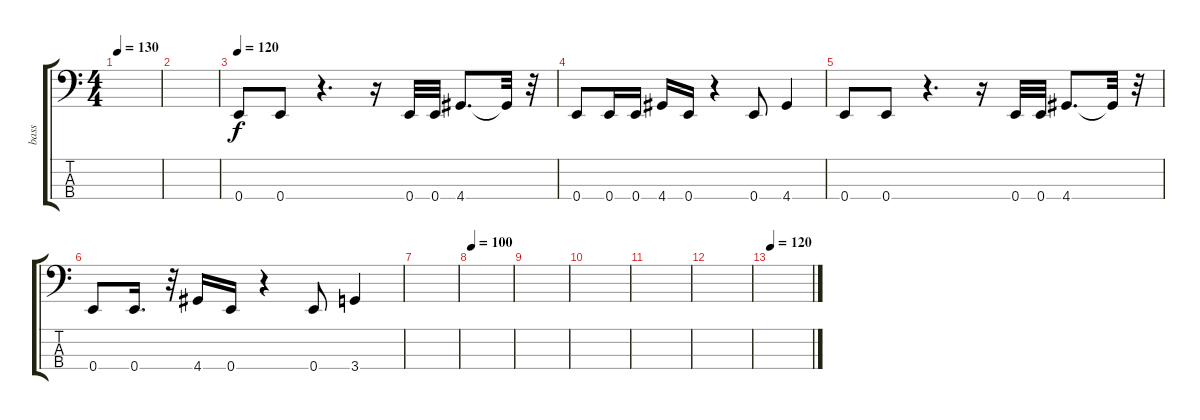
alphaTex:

\track ("bass" "bass") {instrument electricbassfinger}
\staff {score tabs}
\tuning (G2 D2 A1 E1) {hide}
\ts (4 4)
\tempo 130
\clef f4
\ks c
|
|
\tempo 120
0.4.8 0.4.8 r.4{d} r.16 0.4.32 0.4.32 4.4.8{d} 4.4{t}.32 r.32 |
0.4.8 0.4.16 0.4.16 4.4.16 0.4.16 r.4 0.4.8 4.4.4 |
0.4.8 0.4.8 r.4{d} r.16 0.4.32 0.4.32 4.4.8{d} 4.4{t}.32 r.32 |
0.4.8 0.4.16{d} r.32 4.4.16 0.4.16 r.4 0.4.8 3.4.4 |
|
\tempo 100
|
|
|
|
|
\tempo 120
